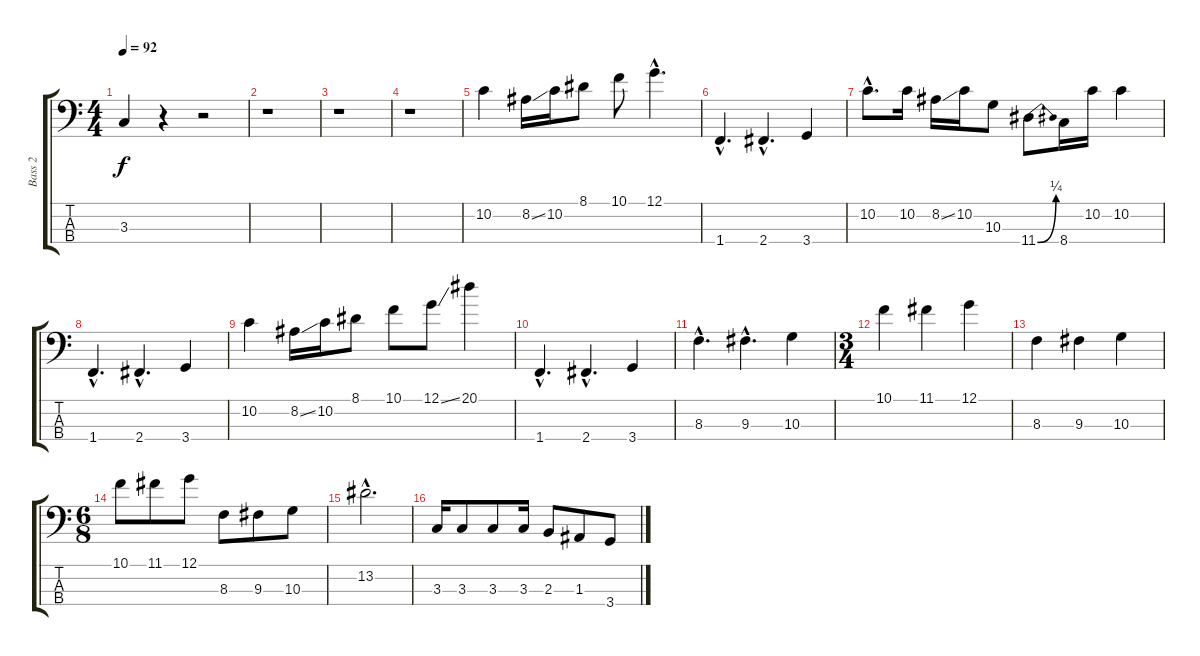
\track ("Bass 2" "Bass 2") {instrument electricbassfinger}
\staff {score tabs}
\tuning (G2 D2 A1 E1) {hide}
\ts (4 4)
\tempo 92
\clef f4
\ks c
3.3.4{dy f} r.4 r.2 |
r.1 |
r.1 |
r.1 |
10.2.4 8.2{ss}.16 10.2.16 8.1.8 10.1.8 12.1{hac}.4{d} |
1.4{hac}.4{d} 2.4{hac}.4{d} 3.4.4 |
10.2{hac}.8{d} 10.2.16 8.2{ss}.16 10.2.16 10.3.8 11.4{be (bend 0 0 60 1)}.8 8.4.16 10.2.16 10.2.4 |
1.4{hac}.4{d} 2.4{hac}.4{d} 3.4.4 |
10.2.4 8.2{ss}.16 10.2.16 8.1.8 10.1.8 12.1{ss}.8 20.1.4 |
1.4{hac}.4{d} 2.4{hac}.4{d} 3.4.4 |
8.3{hac}.4{d} 9.3{hac}.4{d} 10.3.4 |
\ts (3 4)
10.1.4 11.1.4 12.1.4 |
8.3.4 9.3.4 10.3.4 |
\ts (6 8)
10.1.8 11.1.8 12.1.8 8.3.8 9.3.8 10.3.8 |
13.2{hac}.2{d} |
3.3.16 3.3.8 3.3.8 3.3.16 2.3.8 1.3.8 3.4.8
